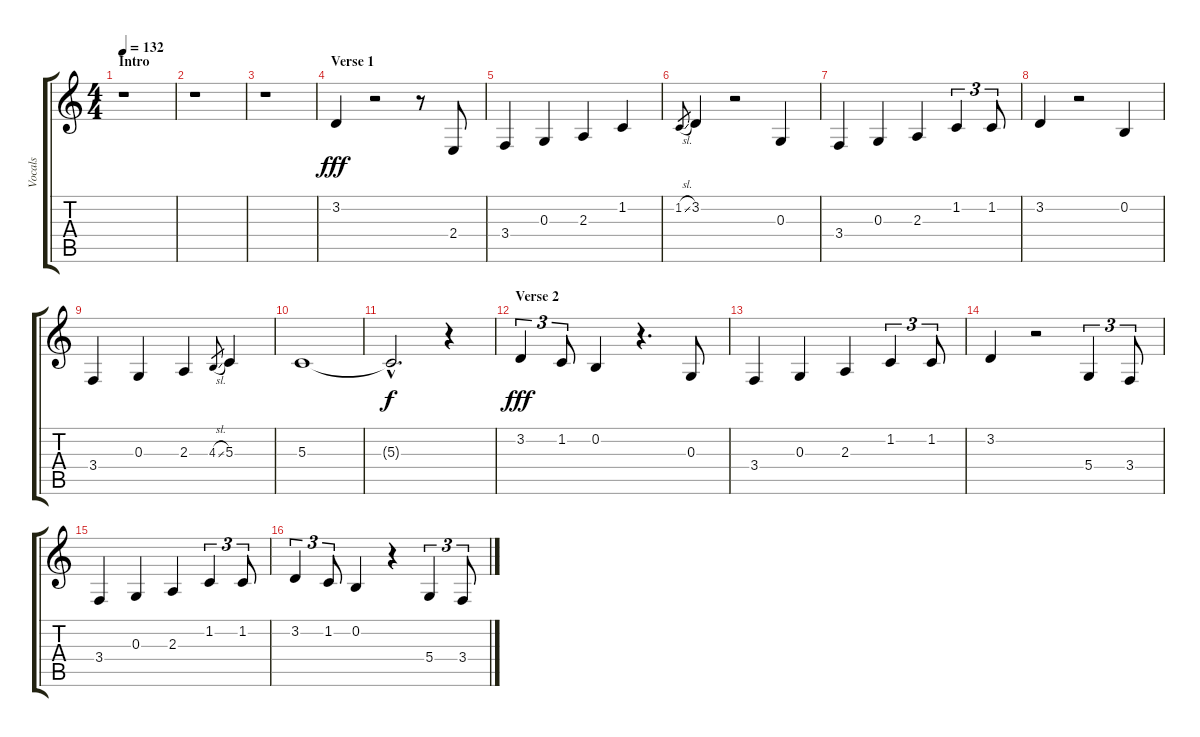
\track ("Vocals" "Vocals") {instrument altosax}
\staff {score tabs}
\tuning (E4 B3 G3 D3 A2 E2) {hide}
\ts (4 4)
\section ("" "Intro")
\tempo 132
\clef g2
\ks c
r.1{dy fff instrument altosax} |
r.1 |
r.1 |
\section ("" "Verse 1")
3.2.4{volume 15 instrument altosax} r.2 r.8 2.4.8 |
3.4.4 0.3.4 2.3.4 1.2.4 |
1.2{sl}.8{gr} 3.2.4 r.2 0.3.4 |
3.4.4 0.3.4 2.3.4 1.2.4{tu (3 2)} 1.2.8{tu (3 2)} |
3.2.4 r.2 0.2.4 |
3.4.4 0.3.4 2.3.4 4.3{sl}.8{gr} 5.3.4 |
5.3.1 |
5.3{hac t}.2{d dy f} r.4 |
\section ("" "Verse 2")
3.2.4{tu (3 2) dy fff} 1.2.8{tu (3 2)} 0.2.4 r.4{d} 0.3.8 |
3.4.4 0.3.4 2.3.4 1.2.4{tu (3 2)} 1.2.8{tu (3 2)} |
3.2.4 r.2 5.4.4{tu (3 2)} 3.4.8{tu (3 2)} |
3.4.4 0.3.4 2.3.4 1.2.4{tu (3 2)} 1.2.8{tu (3 2)} |
3.2.4{tu (3 2)} 1.2.8{tu (3 2)} 0.2.4 r.4 5.4.4{tu (3 2)} 3.4.8{tu (3 2)}
